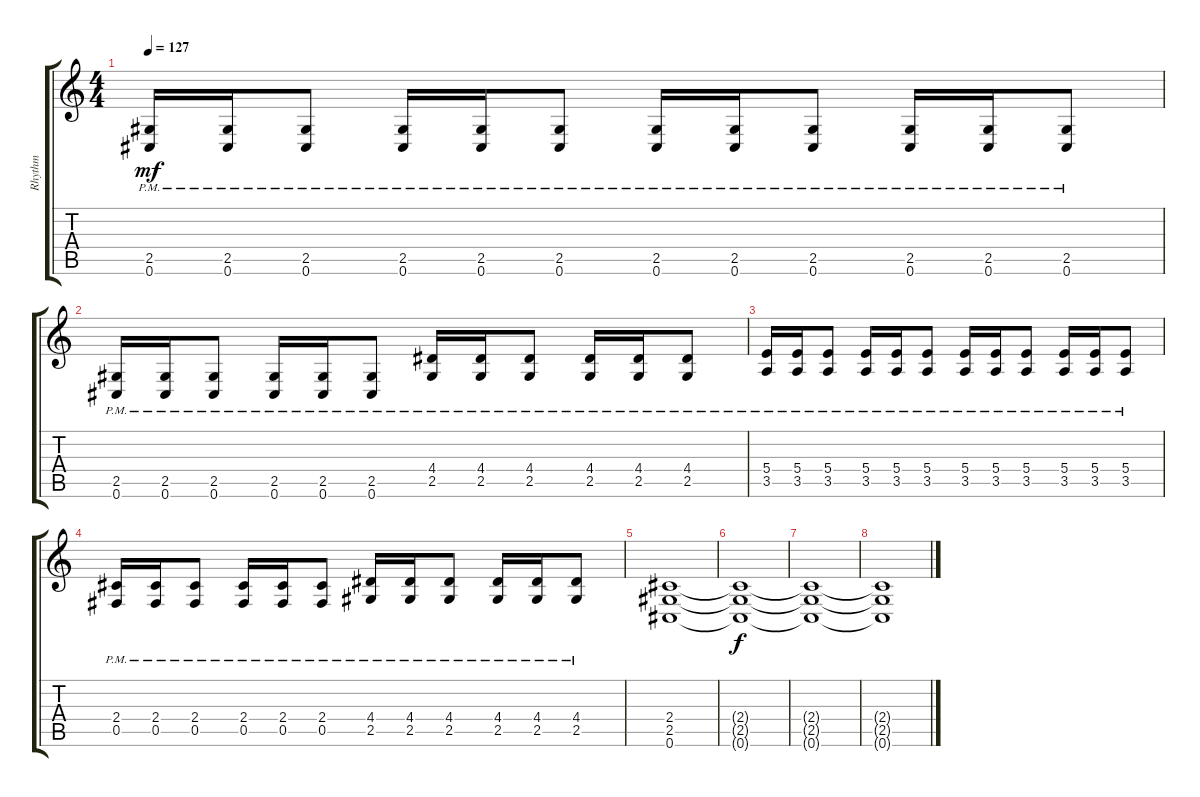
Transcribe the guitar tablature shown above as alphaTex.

\track ("Rhythm" "Rhythm") {instrument distortionguitar}
\staff {score tabs}
\tuning (Db4 Ab3 E3 B2 Gb2 Db2) {hide}
\ts (4 4)
\tempo 127
\clef g2
\ks c
(2.5{pm} 0.6{pm}).16{dy mf} (2.5{pm} 0.6{pm}).16 (2.5{pm} 0.6{pm}).8 (2.5{pm} 0.6{pm}).16 (2.5{pm} 0.6{pm}).16 (2.5{pm} 0.6{pm}).8 (2.5{pm} 0.6{pm}).16 (2.5{pm} 0.6{pm}).16 (2.5{pm} 0.6{pm}).8 (2.5{pm} 0.6{pm}).16 (2.5{pm} 0.6{pm}).16 (2.5{pm} 0.6{pm}).8 |
(2.5{pm} 0.6{pm}).16 (2.5{pm} 0.6{pm}).16 (2.5{pm} 0.6{pm}).8 (2.5{pm} 0.6{pm}).16 (2.5{pm} 0.6{pm}).16 (2.5{pm} 0.6{pm}).8 (4.4{pm} 2.5{pm}).16 (4.4{pm} 2.5{pm}).16 (4.4{pm} 2.5{pm}).8 (4.4{pm} 2.5{pm}).16 (4.4{pm} 2.5{pm}).16 (4.4{pm} 2.5{pm}).8 |
(5.4{pm} 3.5{pm}).16 (5.4{pm} 3.5{pm}).16 (5.4{pm} 3.5{pm}).8 (5.4{pm} 3.5{pm}).16 (5.4{pm} 3.5{pm}).16 (5.4{pm} 3.5{pm}).8 (5.4{pm} 3.5{pm}).16 (5.4{pm} 3.5{pm}).16 (5.4{pm} 3.5{pm}).8 (5.4{pm} 3.5{pm}).16 (5.4{pm} 3.5{pm}).16 (5.4{pm} 3.5{pm}).8 |
(2.4{pm} 0.5{pm}).16 (2.4{pm} 0.5{pm}).16 (2.4{pm} 0.5{pm}).8 (2.4{pm} 0.5{pm}).16 (2.4{pm} 0.5{pm}).16 (2.4{pm} 0.5{pm}).8 (4.4{pm} 2.5{pm}).16 (4.4{pm} 2.5{pm}).16 (4.4{pm} 2.5{pm}).8 (4.4{pm} 2.5{pm}).16 (4.4{pm} 2.5{pm}).16 (4.4{pm} 2.5{pm}).8 |
(2.4 2.5 0.6).1 |
(2.4{t} 2.5{t} 0.6{t}).1{dy f} |
(2.4{t} 2.5{t} 0.6{t}).1 |
(2.4{t} 2.5{t} 0.6{t}).1
